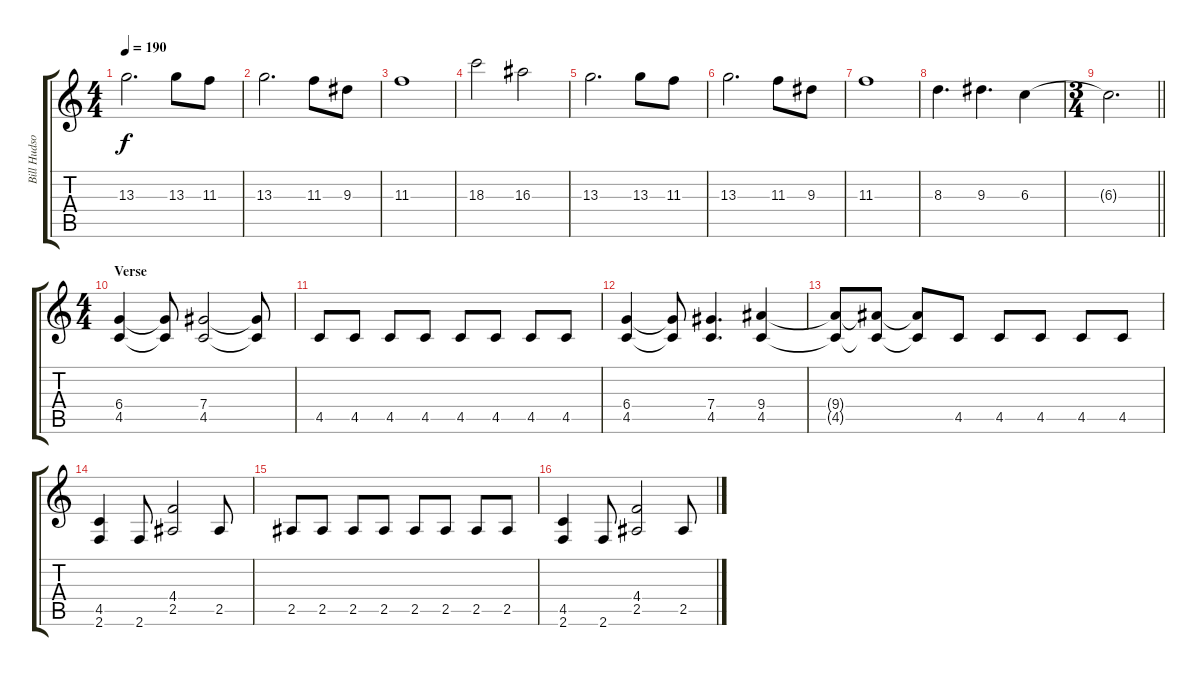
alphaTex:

\track ("Bill Hudson" "Bill Hudso") {instrument distortionguitar}
\staff {score tabs}
\tuning (Eb4 Bb3 Gb3 Db3 Ab2 Eb2) {hide}
\ts (4 4)
\tempo 190
\clef g2
\ks c
13.3.2{d dy f} 13.3.8 11.3.8 |
13.3.2{d} 11.3.8 9.3.8 |
11.3.1 |
18.3.2 16.3.2 |
13.3.2{d} 13.3.8 11.3.8 |
13.3.2{d} 11.3.8 9.3.8 |
11.3.1 |
8.3.4{d} 9.3.4{d} 6.3.4 |
\ts (3 4)
\barLineRight lightlight
6.3{t}.2{d} |
\ts (4 4)
\section ("" "Verse")
(6.4 4.5).4 (6.4{t} 4.5{t}).8 (7.4 4.5).2 (7.4{t} 4.5{t}).8 |
4.5.8 4.5.8 4.5.8 4.5.8 4.5.8 4.5.8 4.5.8 4.5.8 |
(6.4 4.5).4 (6.4{t} 4.5{t}).8 (7.4 4.5).4{d} (9.4 4.5).4 |
(9.4{t} 4.5{t}).8 (9.4{t} 4.5{t}).8 (9.4{t} 4.5{t}).8 4.5.8 4.5.8 4.5.8 4.5.8 4.5.8 |
(4.5 2.6).4 2.6.8 (4.4 2.5).2 2.5.8 |
2.5.8 2.5.8 2.5.8 2.5.8 2.5.8 2.5.8 2.5.8 2.5.8 |
(4.5 2.6).4 2.6.8 (4.4 2.5).2 2.5.8
